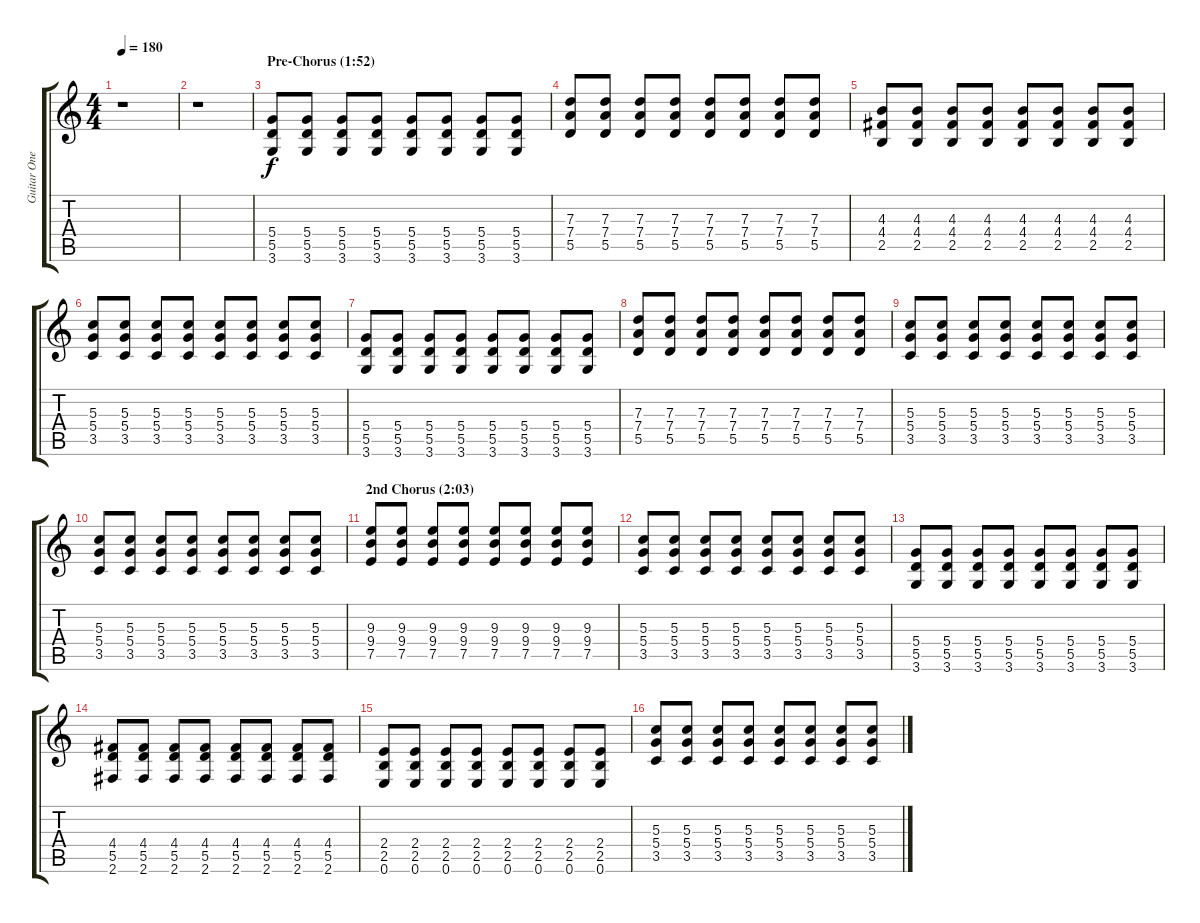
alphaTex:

\track ("Guitar One" "Guitar One") {instrument distortionguitar}
\staff {score tabs}
\tuning (E4 B3 G3 D3 A2 E2) {hide}
\ts (4 4)
\tempo 180
\clef g2
\ks c
r.1{dy f} |
r.1 |
\section ("" "Pre-Chorus (1:52)")
(5.4 5.5 3.6).8 (5.4 5.5 3.6).8 (5.4 5.5 3.6).8 (5.4 5.5 3.6).8 (5.4 5.5 3.6).8 (5.4 5.5 3.6).8 (5.4 5.5 3.6).8 (5.4 5.5 3.6).8 |
(7.3 7.4 5.5).8 (7.3 7.4 5.5).8 (7.3 7.4 5.5).8 (7.3 7.4 5.5).8 (7.3 7.4 5.5).8 (7.3 7.4 5.5).8 (7.3 7.4 5.5).8 (7.3 7.4 5.5).8 |
(4.3 4.4 2.5).8 (4.3 4.4 2.5).8 (4.3 4.4 2.5).8 (4.3 4.4 2.5).8 (4.3 4.4 2.5).8 (4.3 4.4 2.5).8 (4.3 4.4 2.5).8 (4.3 4.4 2.5).8 |
(5.3 5.4 3.5).8 (5.3 5.4 3.5).8 (5.3 5.4 3.5).8 (5.3 5.4 3.5).8 (5.3 5.4 3.5).8 (5.3 5.4 3.5).8 (5.3 5.4 3.5).8 (5.3 5.4 3.5).8 |
(5.4 5.5 3.6).8 (5.4 5.5 3.6).8 (5.4 5.5 3.6).8 (5.4 5.5 3.6).8 (5.4 5.5 3.6).8 (5.4 5.5 3.6).8 (5.4 5.5 3.6).8 (5.4 5.5 3.6).8 |
(7.3 7.4 5.5).8 (7.3 7.4 5.5).8 (7.3 7.4 5.5).8 (7.3 7.4 5.5).8 (7.3 7.4 5.5).8 (7.3 7.4 5.5).8 (7.3 7.4 5.5).8 (7.3 7.4 5.5).8 |
(5.3 5.4 3.5).8 (5.3 5.4 3.5).8 (5.3 5.4 3.5).8 (5.3 5.4 3.5).8 (5.3 5.4 3.5).8 (5.3 5.4 3.5).8 (5.3 5.4 3.5).8 (5.3 5.4 3.5).8 |
(5.3 5.4 3.5).8 (5.3 5.4 3.5).8 (5.3 5.4 3.5).8 (5.3 5.4 3.5).8 (5.3 5.4 3.5).8 (5.3 5.4 3.5).8 (5.3 5.4 3.5).8 (5.3 5.4 3.5).8 |
\section ("" "2nd Chorus (2:03)")
(9.3 9.4 7.5).8 (9.3 9.4 7.5).8 (9.3 9.4 7.5).8 (9.3 9.4 7.5).8 (9.3 9.4 7.5).8 (9.3 9.4 7.5).8 (9.3 9.4 7.5).8 (9.3 9.4 7.5).8 |
(5.3 5.4 3.5).8 (5.3 5.4 3.5).8 (5.3 5.4 3.5).8 (5.3 5.4 3.5).8 (5.3 5.4 3.5).8 (5.3 5.4 3.5).8 (5.3 5.4 3.5).8 (5.3 5.4 3.5).8 |
(5.4 5.5 3.6).8 (5.4 5.5 3.6).8 (5.4 5.5 3.6).8 (5.4 5.5 3.6).8 (5.4 5.5 3.6).8 (5.4 5.5 3.6).8 (5.4 5.5 3.6).8 (5.4 5.5 3.6).8 |
(4.4 5.5 2.6).8 (4.4 5.5 2.6).8 (4.4 5.5 2.6).8 (4.4 5.5 2.6).8 (4.4 5.5 2.6).8 (4.4 5.5 2.6).8 (4.4 5.5 2.6).8 (4.4 5.5 2.6).8 |
(2.4 2.5 0.6).8 (2.4 2.5 0.6).8 (2.4 2.5 0.6).8 (2.4 2.5 0.6).8 (2.4 2.5 0.6).8 (2.4 2.5 0.6).8 (2.4 2.5 0.6).8 (2.4 2.5 0.6).8 |
(5.3 5.4 3.5).8 (5.3 5.4 3.5).8 (5.3 5.4 3.5).8 (5.3 5.4 3.5).8 (5.3 5.4 3.5).8 (5.3 5.4 3.5).8 (5.3 5.4 3.5).8 (5.3 5.4 3.5).8
